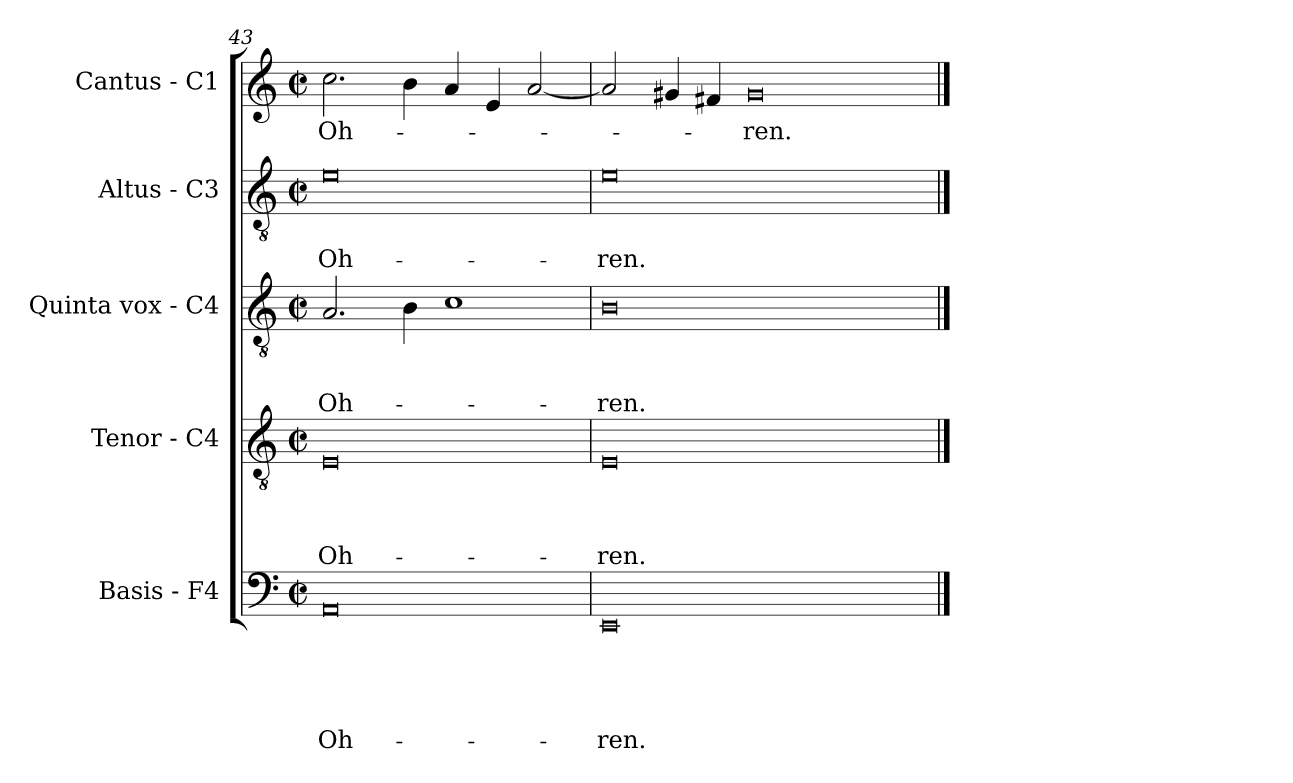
**kern	**text	**text	**text	**text	**text	**kern	**text	**text	**text	**text	**kern	**text	**text	**text	**kern	**text	**text	**kern	**text
*part5	*part5	*part5	*part5	*part5	*part5	*part4	*part4	*part4	*part4	*part4	*part3	*part3	*part3	*part3	*part2	*part2	*part2	*part1	*part1
*staff5	*staff5	*staff5	*staff5	*staff5	*staff5	*staff4	*staff4	*staff4	*staff4	*staff4	*staff3	*staff3	*staff3	*staff3	*staff2	*staff2	*staff2	*staff1	*staff1
*I"Basis - F4	*	*	*	*	*	*I"Tenor - C4	*	*	*	*	*I"Quinta vox - C4	*	*	*	*I"Altus - C3	*	*	*I"Cantus - C1	*
*clefF4	*	*	*	*	*	*clefGv2	*	*	*	*	*clefGv2	*	*	*	*clefGv2	*	*	*clefG2	*
*k[]	*	*	*	*	*	*k[]	*	*	*	*	*k[]	*	*	*	*k[]	*	*	*k[]	*
*C:	*	*	*	*	*	*C:	*	*	*	*	*C:	*	*	*	*C:	*	*	*C:	*
*M2/2	*	*	*	*	*	*M2/2	*	*	*	*	*M2/2	*	*	*	*M2/2	*	*	*M2/2	*
*met(c|)	*	*	*	*	*	*met(c|)	*	*	*	*	*met(c|)	*	*	*	*met(c|)	*	*	*met(c|)	*
=43	=43	=43	=43	=43	=43	=43	=43	=43	=43	=43	=43	=43	=43	=43	=43	=43	=43	=43	=43
!	!	!	!	!	!LO:LY:b	!	!	!	!	!LO:LY:b	!	!	!	!LO:LY:b	!	!	!LO:LY:b	!	!LO:LY:b
0AA	.	.	.	.	Oh-	0E	.	.	.	Oh-	2.A/	.	.	Oh-	0e	.	Oh-	2.cc\	Oh-
.	.	.	.	.	.	.	.	.	.	.	4B\	.	.	.	.	.	.	4b\	.
.	.	.	.	.	.	.	.	.	.	.	1c	.	.	.	.	.	.	4a/	.
.	.	.	.	.	.	.	.	.	.	.	.	.	.	.	.	.	.	4e/	.
.	.	.	.	.	.	.	.	.	.	.	.	.	.	.	.	.	.	[2a/	.
=44	=44	=44	=44	=44	=44	=44	=44	=44	=44	=44	=44	=44	=44	=44	=44	=44	=44	=44	=44
!	!	!	!	!	!LO:LY:b	!	!	!	!	!LO:LY:b	!	!	!	!LO:LY:b	!	!	!LO:LY:b	!	!
0EE	.	.	.	.	-ren.	0E	.	.	.	-ren.	0B	.	.	-ren.	0e	.	-ren.	2a/]	.
.	.	.	.	.	.	.	.	.	.	.	.	.	.	.	.	.	.	4g#X/	.
.	.	.	.	.	.	.	.	.	.	.	.	.	.	.	.	.	.	4f#X/	.
!	!	!	!	!	!	!	!	!	!	!	!	!	!	!	!	!	!	!	!LO:LY:b
.	.	.	.	.	.	.	.	.	.	.	.	.	.	.	.	.	.	0g#	-ren.
1ryy	.	.	.	.	.	1ryy	.	.	.	.	1ryy	.	.	.	1ryy	.	.	.	.
==	==	==	==	==	==	==	==	==	==	==	==	==	==	==	==	==	==	==	==
*-	*-	*-	*-	*-	*-	*-	*-	*-	*-	*-	*-	*-	*-	*-	*-	*-	*-	*-	*-
